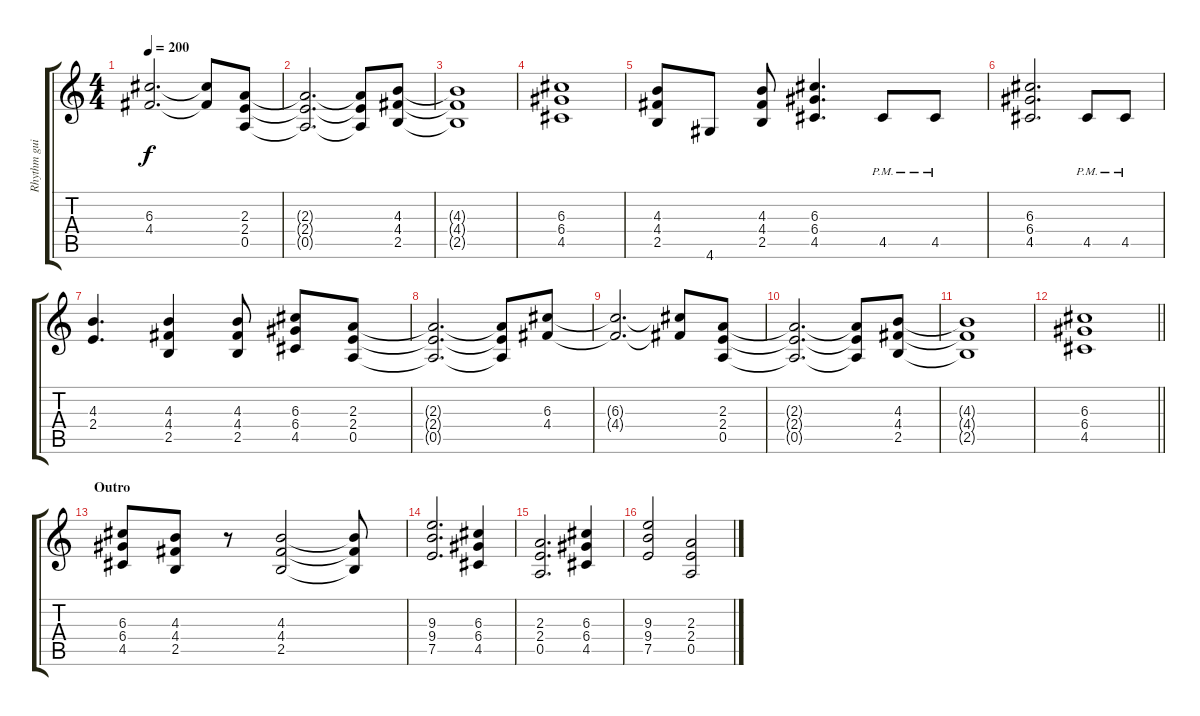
\track ("Rhythm guitar 2" "Rhythm gui") {instrument distortionguitar}
\staff {score tabs}
\tuning (E4 B3 G3 D3 A2 E2) {hide}
\ts (4 4)
\tempo 200
\clef g2
\ks c
(6.3{t} 4.4{t}).2{d dy f} (6.3{t} 4.4{t}).8 (2.3 2.4 0.5).8 |
(2.3{t} 2.4{t} 0.5{t}).2{d} (2.3{t} 2.4{t} 0.5{t}).8 (4.3 4.4 2.5).8 |
(4.3{t} 4.4{t} 2.5{t}).1 |
(6.3 6.4 4.5).1 |
(4.3 4.4 2.5).8 4.6.8 (4.3 4.4 2.5).8 (6.3 6.4 4.5).4{d} 4.5{pm}.8 4.5{pm}.8 |
(6.3 6.4 4.5).2{d} 4.5{pm}.8 4.5{pm}.8 |
(4.3 2.4).4{d} (4.3 4.4 2.5).4 (4.3 4.4 2.5).8 (6.3 6.4 4.5).8 (2.3 2.4 0.5).8 |
(2.3{t} 2.4{t} 0.5{t}).2{d} (2.3{t} 2.4{t} 0.5{t}).8 (6.3 4.4).8 |
(6.3{t} 4.4{t}).2{d} (6.3{t} 4.4{t}).8 (2.3 2.4 0.5).8 |
(2.3{t} 2.4{t} 0.5{t}).2{d} (2.3{t} 2.4{t} 0.5{t}).8 (4.3 4.4 2.5).8 |
(4.3{t} 4.4{t} 2.5{t}).1 |
\barLineRight lightlight
(6.3 6.4 4.5).1 |
\section ("" "Outro")
(6.3 6.4 4.5).8 (4.3 4.4 2.5).8 r.8 (4.3 4.4 2.5).2 (4.3{t} 4.4{t} 2.5{t}).8 |
(9.3 9.4 7.5).2{d} (6.3 6.4 4.5).4 |
(2.3 2.4 0.5).2{d} (6.3 6.4 4.5).4 |
(9.3 9.4 7.5).2 (2.3 2.4 0.5).2
